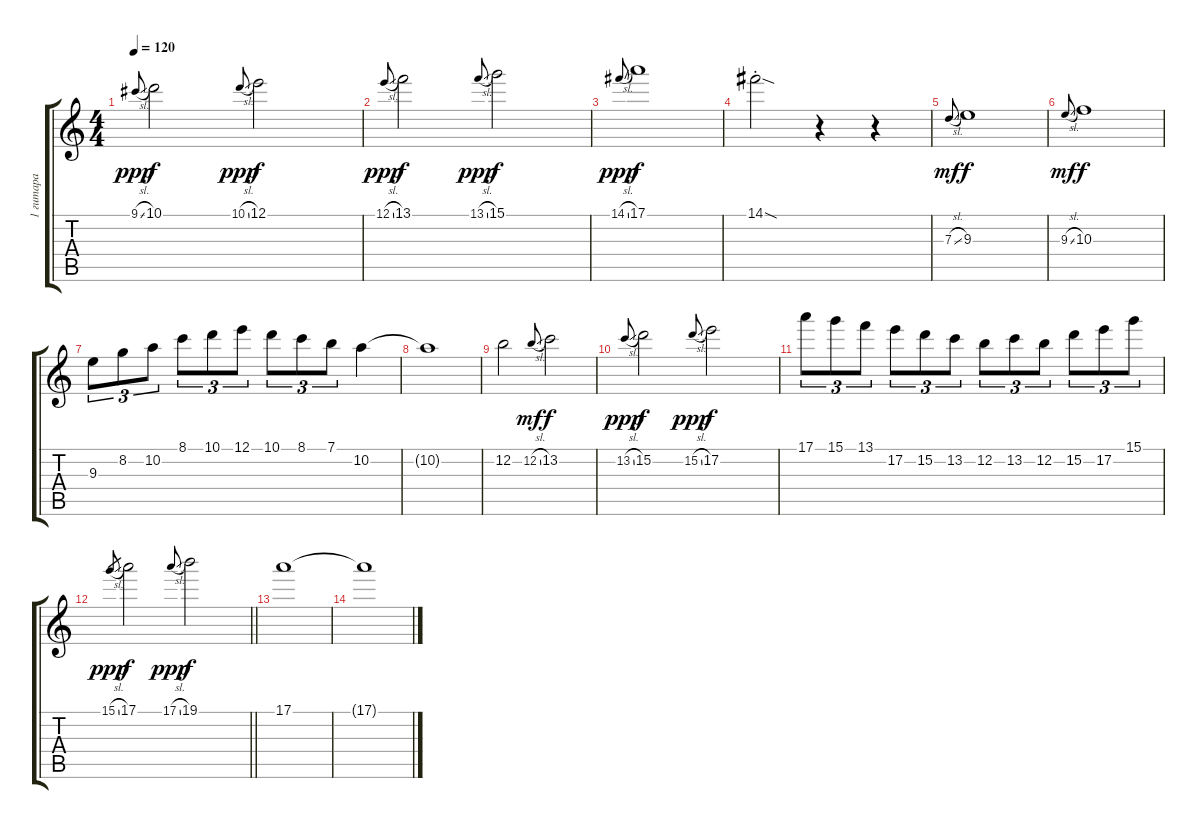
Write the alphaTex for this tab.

\track ("1 гитара" "1 гитара") {instrument distortionguitar}
\staff {score tabs}
\tuning (E4 B3 G3 D3 A2 E2) {hide}
\ts (4 4)
\tempo 120
\clef g2
\ks c
9.1{sl}.8{gr onbeat dy ppp} 10.1.2{dy f} 10.1{sl}.8{gr onbeat dy ppp} 12.1.2{dy f} |
12.1{sl}.8{gr onbeat dy ppp} 13.1.2{dy f} 13.1{sl}.8{gr onbeat dy ppp} 15.1.2{dy f} |
14.1{sl}.8{gr onbeat dy ppp} 17.1.1{dy f} |
14.1{sod st}.2 r.4 r.4 |
7.3{sl}.8{gr onbeat dy mf} 9.3.1{dy f} |
9.3{sl}.8{gr onbeat dy mf} 10.3.1{dy f} |
9.3.8{tu (3 2)} 8.2.8{tu (3 2)} 10.2.8{tu (3 2)} 8.1.8{tu (3 2)} 10.1.8{tu (3 2)} 12.1.8{tu (3 2)} 10.1.8{tu (3 2)} 8.1.8{tu (3 2)} 7.1.8{tu (3 2)} 10.2.4 |
10.2{t}.1 |
12.2.2 12.2{sl}.8{gr onbeat dy mf} 13.2.2{dy f} |
13.2{sl}.8{gr onbeat dy ppp} 15.2.2{dy f} 15.2{sl}.8{gr onbeat dy ppp} 17.2.2{dy f} |
17.1.8{tu (3 2)} 15.1.8{tu (3 2)} 13.1.8{tu (3 2)} 17.2.8{tu (3 2)} 15.2.8{tu (3 2)} 13.2.8{tu (3 2)} 12.2.8{tu (3 2)} 13.2.8{tu (3 2)} 12.2.8{tu (3 2)} 15.2.8{tu (3 2)} 17.2.8{tu (3 2)} 15.1.8{tu (3 2)} |
\barLineRight lightlight
15.1{sl}.8{gr dy ppp} 17.1.2{dy f} 17.1{sl}.8{gr onbeat dy ppp} 19.1.2{dy f} |
17.1.1 |
17.1{t}.1
